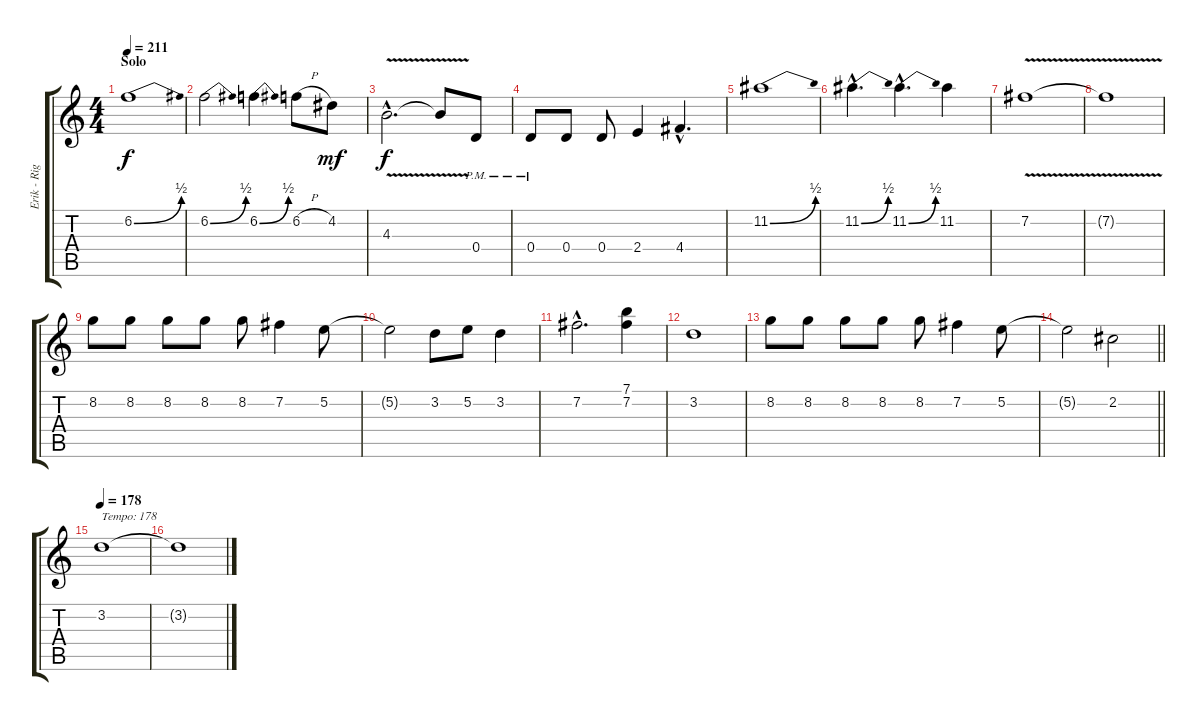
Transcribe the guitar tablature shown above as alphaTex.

\track ("Erik - Right Guitar" "Erik - Rig") {instrument distortionguitar}
\staff {score tabs}
\tuning (E4 B3 G3 D3 A2 E2) {hide}
\ts (4 4)
\section ("" "Solo")
\tempo 211
\clef g2
\ks c
6.2{be (bend 0 0 60 2)}.1{dy f volume 14} |
6.2{be (bend 0 0 60 2)}.2 6.2{be (bend 0 0 60 2)}.4 6.2{h}.8 4.2.8{dy mf} |
4.3{v hac}.2{d dy f} 4.3{t}.8 0.4{pm}.8 |
0.4{pm}.8 0.4.8 0.4.8 2.4.4 4.4{hac}.4{d} |
11.2{be (bend 0 0 60 2)}.1 |
11.2{be (bend 0 0 60 2) hac}.4{d} 11.2{be (bend 0 0 60 2) hac}.4{d} 11.2.4 |
7.2{v}.1 |
7.2{t}.1 |
8.2.8 8.2.8 8.2.8 8.2.8 8.2.8 7.2.4 5.2.8 |
5.2{t}.2 3.2.8 5.2.8 3.2.4 |
7.2{hac}.2{d} (7.1 7.2).4 |
3.2.1 |
8.2.8 8.2.8 8.2.8 8.2.8 8.2.8 7.2.4 5.2.8 |
\barLineRight lightlight
5.2{t}.2 2.2.2 |
\section ("" "")
\tempo 178
3.2.1{txt "Tempo: 178" volume 12} |
3.2{t}.1
